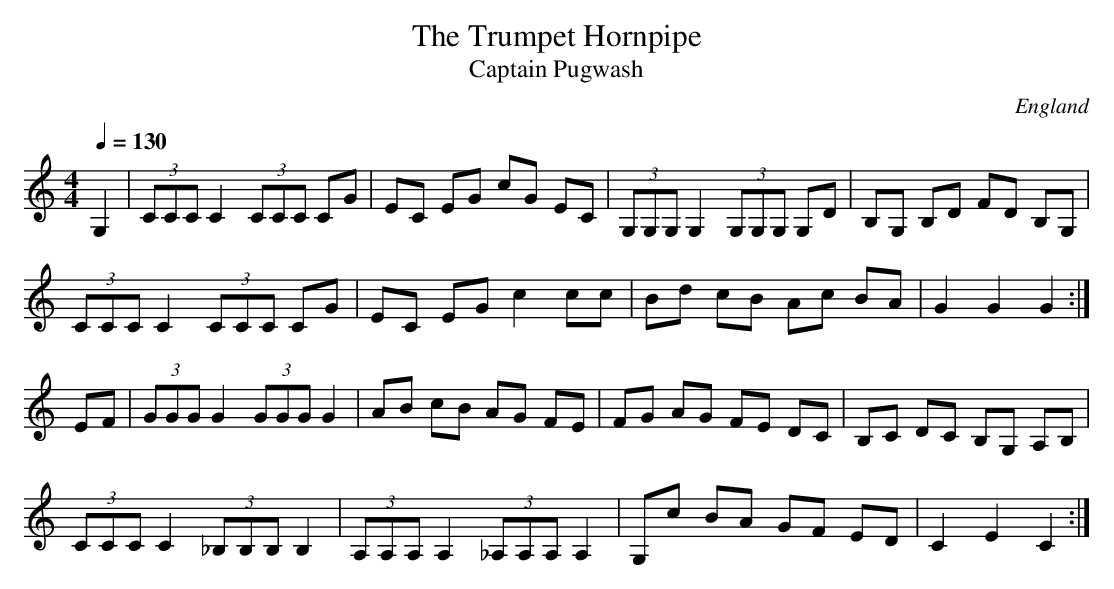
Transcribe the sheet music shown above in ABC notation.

X:1
T:Trumpet Hornpipe, The
T:Captain Pugwash
O:England
M:4/4
L:1/8
Q:1/4=130
K:Cmaj clef=treble
G,2|(3CCC C2 (3CCC CG|EC EG cG EC|(3G,G,G, G,2 (3G,G,G, G,D|B,G, B,D FD B,G,|
(3CCC C2 (3CCC CG|EC EG c2 cc|Bd cB Ac BA| G2G2 G2:|
EF|(3GGG G2 (3GGG G2|AB cB AG FE|FG AG FE DC|B,C DC B,G, A,B,|
(3CCC C2 (3_B,B,B, B,2|(3A,A,A, A,2(3_A,A,A, A,2|G,c BA GF ED|C2E2 C2:|
